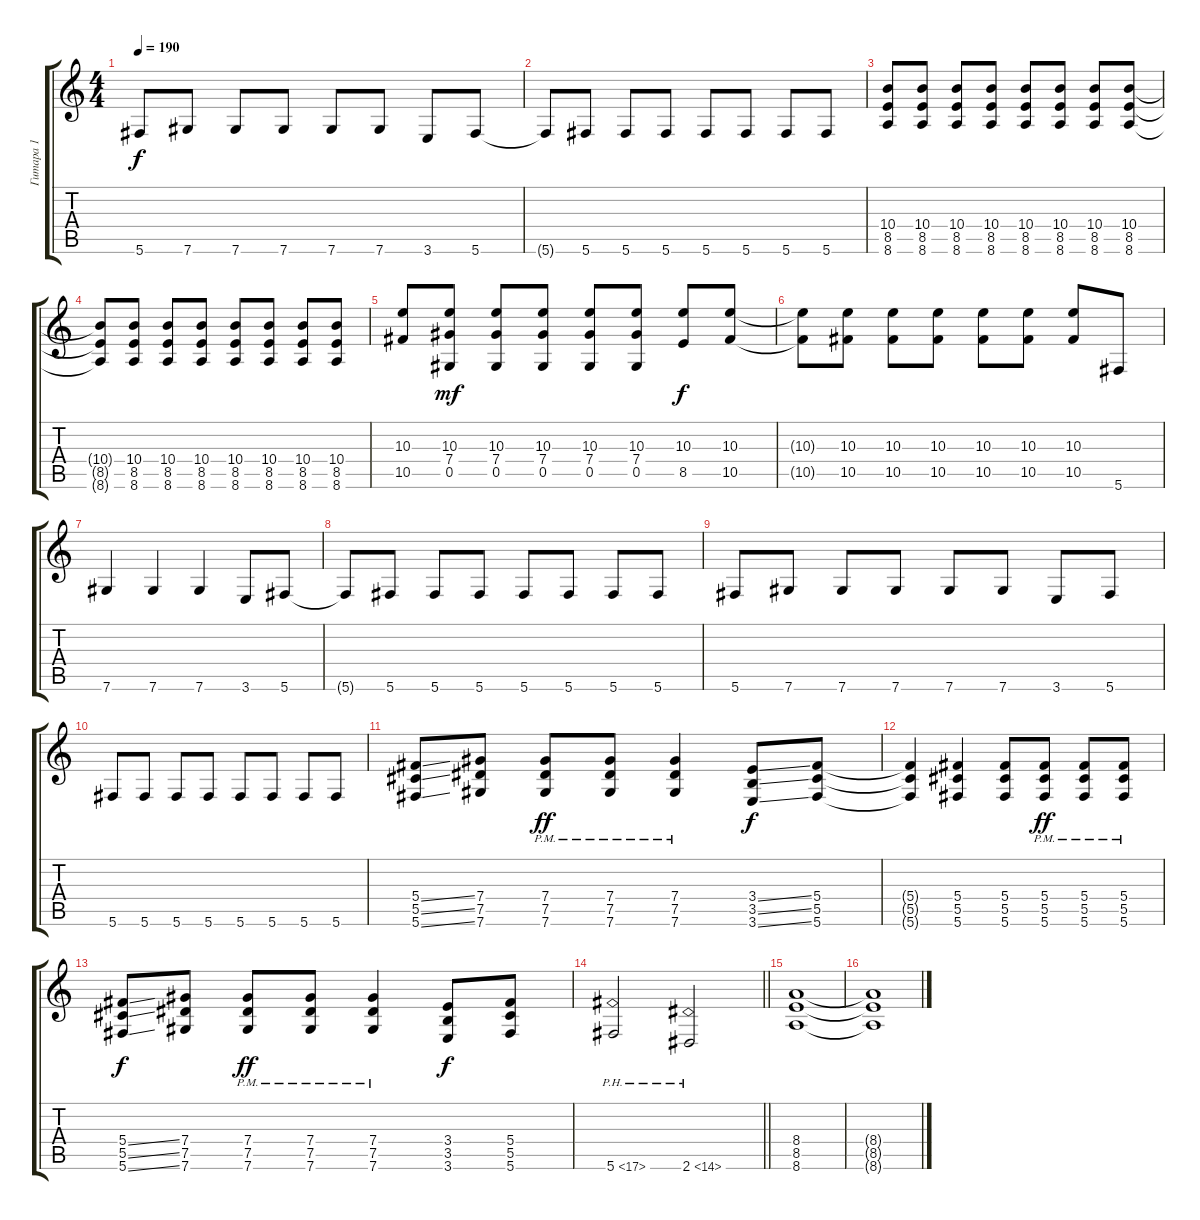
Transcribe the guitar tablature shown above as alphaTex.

\track ("Гитара 1" "Гитара 1") {instrument distortionguitar}
\staff {score tabs}
\tuning (Eb4 Bb3 Gb3 Db3 Ab2 Db2) {hide}
\ts (4 4)
\tempo 190
\clef g2
\ks c
5.6.8{dy f} 7.6.8 7.6.8 7.6.8 7.6.8 7.6.8 3.6.8 5.6.8 |
5.6{t}.8 5.6.8 5.6.8 5.6.8 5.6.8 5.6.8 5.6.8 5.6.8 |
(10.4 8.5 8.6).8 (10.4 8.5 8.6).8 (10.4 8.5 8.6).8 (10.4 8.5 8.6).8 (10.4 8.5 8.6).8 (10.4 8.5 8.6).8 (10.4 8.5 8.6).8 (10.4 8.5 8.6).8 |
(10.4{t} 8.5{t} 8.6{t}).8 (10.4 8.5 8.6).8 (10.4 8.5 8.6).8 (10.4 8.5 8.6).8 (10.4 8.5 8.6).8 (10.4 8.5 8.6).8 (10.4 8.5 8.6).8 (10.4 8.5 8.6).8 |
(10.3 10.5).8 (10.3 7.4 0.5).8{dy mf} (10.3 7.4 0.5).8 (10.3 7.4 0.5).8 (10.3 7.4 0.5).8 (10.3 7.4 0.5).8 (10.3 8.5).8{dy f} (10.3 10.5).8 |
(10.3{t} 10.5{t}).8 (10.3 10.5).8 (10.3 10.5).8 (10.3 10.5).8 (10.3 10.5).8 (10.3 10.5).8 (10.3 10.5).8 5.6.8 |
7.6.4 7.6.4 7.6.4 3.6.8 5.6.8 |
5.6{t}.8 5.6.8 5.6.8 5.6.8 5.6.8 5.6.8 5.6.8 5.6.8 |
5.6.8 7.6.8 7.6.8 7.6.8 7.6.8 7.6.8 3.6.8 5.6.8 |
5.6.8 5.6.8 5.6.8 5.6.8 5.6.8 5.6.8 5.6.8 5.6.8 |
(5.4{ss} 5.5{ss} 5.6{ss}).8 (7.4 7.5 7.6).8 (7.4{pm} 7.5{pm} 7.6{pm}).8{dy ff} (7.4{pm} 7.5{pm} 7.6{pm}).8 (7.4{pm} 7.5{pm} 7.6{pm}).4 (3.4{ss} 3.5{ss} 3.6{ss}).8{dy f} (5.4 5.5 5.6).8 |
(5.4{t} 5.5{t} 5.6{t}).4 (5.4 5.5 5.6).4 (5.4 5.5 5.6).8 (5.4{pm} 5.5{pm} 5.6{pm}).8{dy ff} (5.4{pm} 5.5{pm} 5.6{pm}).8 (5.4{pm} 5.5{pm} 5.6{pm}).8 |
(5.4{ss} 5.5{ss} 5.6{ss}).8{dy f} (7.4 7.5 7.6).8 (7.4{pm} 7.5{pm} 7.6{pm}).8{dy ff} (7.4{pm} 7.5{pm} 7.6{pm}).8 (7.4{pm} 7.5{pm} 7.6{pm}).4 (3.4 3.5 3.6).8{dy f} (5.4 5.5 5.6).8 |
\barLineRight lightlight
5.6{ph 12}.2 2.6{ph 12}.2 |
\section ("" "")
(8.4 8.5 8.6).1 |
(8.4{t} 8.5{t} 8.6{t}).1
